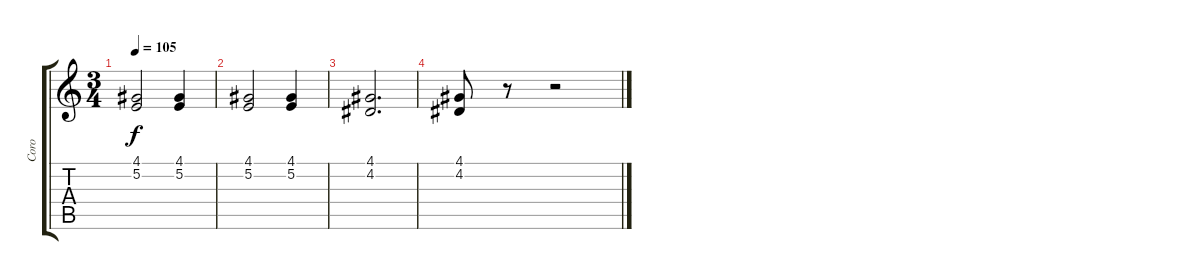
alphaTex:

\track ("Coro" "Coro") {instrument choiraahs}
\staff {score tabs}
\tuning (E4 B3 G3 D3 A2 E2) {hide}
\ts (3 4)
\tempo 105
\clef g2
\ks c
(4.1 5.2).2{dy f} (4.1 5.2).4 |
(4.1 5.2).2 (4.1 5.2).4 |
(4.1 4.2).2{d} |
(4.1 4.2).8 r.8 r.2
